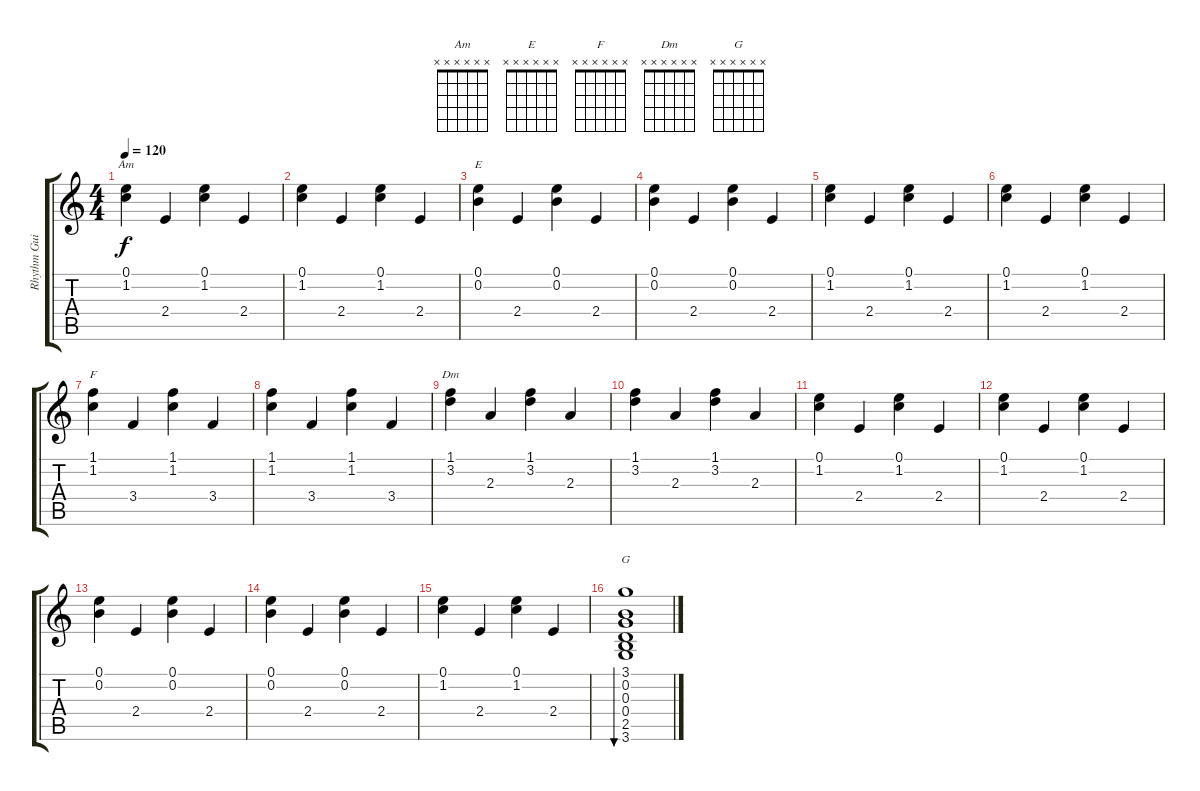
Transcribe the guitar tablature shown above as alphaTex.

\track ("Rhythm Guitar 1" "Rhythm Gui") {instrument acousticguitarsteel}
\staff {score tabs}
\tuning (E4 B3 G3 D3 A2 E2) {hide}
\chord ("Am" x x x x x x) {firstfret 0}
\chord ("E" x x x x x x) {firstfret 0}
\chord ("F" x x x x x x) {firstfret 0}
\chord ("Dm" x x x x x x) {firstfret 0}
\chord ("G" x x x x x x) {firstfret 0}
\ts (4 4)
\tempo 120
\clef g2
\ks c
(0.1 1.2).4{ch "Am" dy f} 2.4.4 (0.1 1.2).4 2.4.4 |
(0.1 1.2).4 2.4.4 (0.1 1.2).4 2.4.4 |
(0.1 0.2).4{ch "E"} 2.4.4 (0.1 0.2).4 2.4.4 |
(0.1 0.2).4 2.4.4 (0.1 0.2).4 2.4.4 |
(0.1 1.2).4 2.4.4 (0.1 1.2).4 2.4.4 |
(0.1 1.2).4 2.4.4 (0.1 1.2).4 2.4.4 |
(1.1 1.2).4{ch "F"} 3.4.4 (1.1 1.2).4 3.4.4 |
(1.1 1.2).4 3.4.4 (1.1 1.2).4 3.4.4 |
(1.1 3.2).4{ch "Dm"} 2.3.4 (1.1 3.2).4 2.3.4 |
(1.1 3.2).4 2.3.4 (1.1 3.2).4 2.3.4 |
(0.1 1.2).4 2.4.4 (0.1 1.2).4 2.4.4 |
(0.1 1.2).4 2.4.4 (0.1 1.2).4 2.4.4 |
(0.1 0.2).4 2.4.4 (0.1 0.2).4 2.4.4 |
(0.1 0.2).4 2.4.4 (0.1 0.2).4 2.4.4 |
(0.1 1.2).4 2.4.4 (0.1 1.2).4 2.4.4 |
(3.1 0.2 0.3 0.4 2.5 3.6).1{bu 120 ch "G"}
